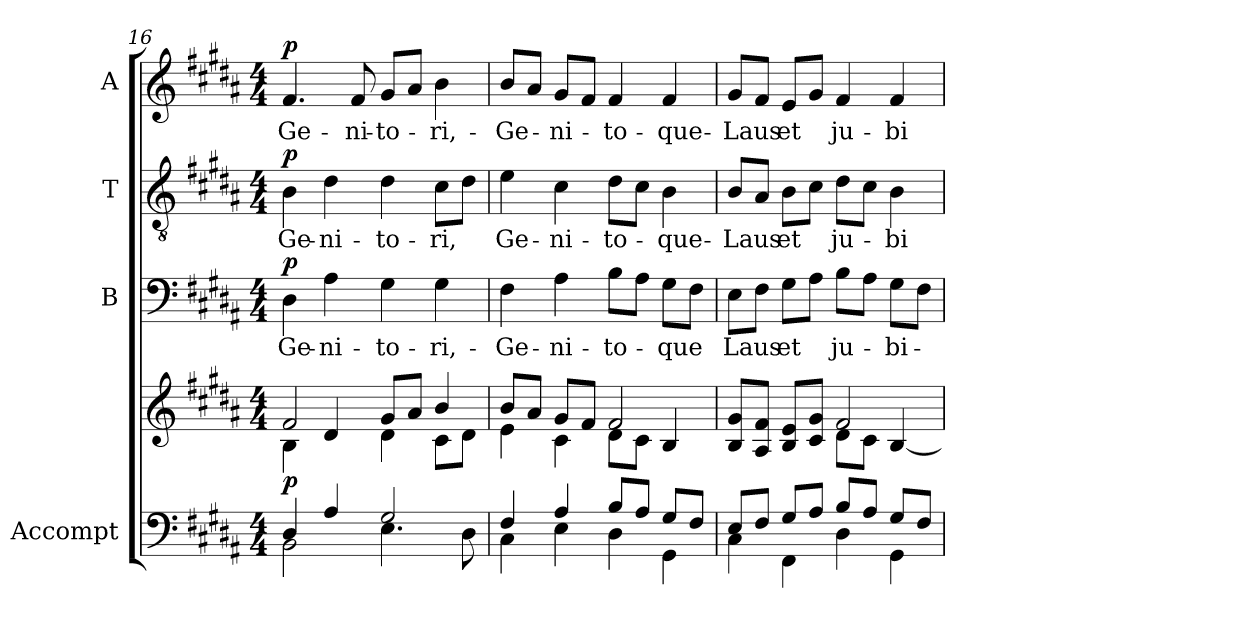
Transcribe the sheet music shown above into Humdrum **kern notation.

**kern	**kern	**dynam	**kern	**text	**dynam	**kern	**text	**dynam	**kern	**text	**dynam
*part4	*part4	*part4	*part3	*part3	*part3	*part2	*part2	*part2	*part1	*part1	*part1
*staff5	*staff4	*staff4/5	*staff3	*staff3	*staff3	*staff2	*staff2	*staff2	*staff1	*staff1	*staff1
*I"Accompt	*	*	*I"B	*	*	*I"T	*	*	*I"A	*	*
*	*	*	*I'B.	*	*	*I'T.	*	*	*	*	*
*clefF4	*clefG2	*	*clefF4	*	*	*clefGv2	*	*	*clefG2	*	*
*	*	*	*	*	*	*ITrd7c12	*	*	*	*	*
*k[f#c#g#d#a#]	*k[f#c#g#d#a#]	*	*k[f#c#g#d#a#]	*	*	*k[f#c#g#d#a#]	*	*	*k[f#c#g#d#a#]	*	*
*B:	*B:	*	*B:	*	*	*B:	*	*	*B:	*	*
*M4/4	*M4/4	*	*M4/4	*	*	*M4/4	*	*	*M4/4	*	*
=16	=16	=16	=16	=16	=16	=16	=16	=16	=16	=16	=16
*^	*^	*	*	*	*	*	*	*	*	*	*
!	!	!	!	!	!	!LO:LY:b:color=#000000	!	!	!	!	!	!	!
!	!	!	!	!	!	!	!	!	!LO:LY:b:color=#000000	!	!	!	!
!	!	!	!	!	!	!	!	!	!	!	!	!LO:LY:b:color=#000000	!
4D#i/	2BBi\	2f#i/	4Bi\	p	4D#i\	-Ge-	p	4BBi\	Ge-	p	4.f#i/	-Ge-	p
!	!	!	!	!	!	!LO:LY:b:color=#000000	!	!	!	!	!	!	!
!	!	!	!	!	!	!	!	!	!LO:LY:b:color=#000000	!	!	!	!
4A#i/	.	.	4d#i/	.	4A#i\	-ni-	.	4D#i\	-ni-	.	.	.	.
!	!	!	!	!	!	!	!	!	!	!	!	!LO:LY:b:color=#000000	!
.	.	.	.	.	.	.	.	.	.	.	8f#i/	-ni-	.
!	!	!	!	!	!	!LO:LY:b:color=#000000	!	!	!	!	!	!	!
!	!	!	!	!	!	!	!	!	!LO:LY:b:color=#000000	!	!	!	!
!	!	!	!	!	!	!	!	!	!	!	!	!LO:LY:b:color=#000000	!
2G#i/	4.Ei\	8g#i/L	4d#i\	.	4G#i\	-to-	.	4D#i\	-to-	.	8g#i/L	-to-	.
.	.	8a#i/J	.	.	.	.	.	.	.	.	8a#i/J	.	.
!	!	!	!	!	!	!LO:LY:b:color=#000000	!	!	!	!	!	!	!
!	!	!	!	!	!	!	!	!	!LO:LY:b:color=#000000	!	!	!	!
!	!	!	!	!	!	!	!	!	!	!	!	!LO:LY:b:color=#000000	!
.	.	4bi/	8c#i\L	.	4G#i\	-ri,-	.	8C#i\L	-ri,	.	4bi\	-ri,-	.
.	8D#i\	.	8d#i\J	.	.	.	.	8D#i\J	.	.	.	.	.
=17	=17	=17	=17	=17	=17	=17	=17	=17	=17	=17	=17	=17	=17
!	!	!	!	!	!	!LO:LY:b:color=#000000	!	!	!	!	!	!	!
!	!	!	!	!	!	!	!	!	!LO:LY:b:color=#000000	!	!	!	!
!	!	!	!	!	!	!	!	!	!	!	!	!LO:LY:b:color=#000000	!
4F#i/	4C#i\	8bi/L	4ei\	.	4F#i\	-Ge-	.	4Ei\	Ge-	.	8bi/L	-Ge-	.
.	.	8a#i/J	.	.	.	.	.	.	.	.	8a#i/J	.	.
!	!	!	!	!	!	!LO:LY:b:color=#000000	!	!	!	!	!	!	!
!	!	!	!	!	!	!	!	!	!LO:LY:b:color=#000000	!	!	!	!
!	!	!	!	!	!	!	!	!	!	!	!	!LO:LY:b:color=#000000	!
4A#i/	4Ei\	8g#i/L	4c#i\	.	4A#i\	-ni-	.	4C#i\	-ni-	.	8g#i/L	-ni-	.
.	.	8f#i/J	.	.	.	.	.	.	.	.	8f#i/J	.	.
!	!	!	!	!	!	!LO:LY:b:color=#000000	!	!	!	!	!	!	!
!	!	!	!	!	!	!	!	!	!LO:LY:b:color=#000000	!	!	!	!
!	!	!	!	!	!	!	!	!	!	!	!	!LO:LY:b:color=#000000	!
8Bi/L	4D#i\	2f#i/	8d#i\L	.	8Bi\L	-to-	.	8D#i\L	-to-	.	4f#i/	-to-	.
8A#i/J	.	.	8c#i\J	.	8A#i\J	.	.	8C#i\J	.	.	.	.	.
!	!	!	!	!	!	!LO:LY:b:color=#000000	!	!	!	!	!	!	!
!	!	!	!	!	!	!	!	!	!LO:LY:b:color=#000000	!	!	!	!
!	!	!	!	!	!	!	!	!	!	!	!	!LO:LY:b:color=#000000	!
8G#i/L	4GG#i\	.	4Bi/	.	8G#i\L	-que	.	4BBi\	-que-	.	4f#i/	-que-	.
8F#i/J	.	.	.	.	8F#i\J	.	.	.	.	.	.	.	.
!!LO:LB:g=z
=18	=18	=18	=18	=18	=18	=18	=18	=18	=18	=18	=18	=18	=18
!	!	!	!	!	!	!LO:LY:b:color=#000000	!	!	!	!	!	!	!
!	!	!	!	!	!	!	!	!	!LO:LY:b:color=#000000	!	!	!	!
!	!	!	!	!	!	!	!	!	!	!	!	!LO:LY:b:color=#000000	!
8Ei/L	4C#i\	8Bi/ 8g#i/L	2ryy	.	8Ei\L	Laus	.	8BBi/L	-Laus	.	8g#i/L	-Laus	.
8F#i/J	.	8A#i/ 8f#i/J	.	.	8F#i\J	.	.	8AA#i/J	.	.	8f#i/J	.	.
!	!	!	!	!	!	!LO:LY:b:color=#000000	!	!	!	!	!	!	!
!	!	!	!	!	!	!	!	!	!LO:LY:b:color=#000000	!	!	!	!
!	!	!	!	!	!	!	!	!	!	!	!	!LO:LY:b:color=#000000	!
8G#i/L	4FF#i\	8Bi/ 8ei/L	.	.	8G#i\L	et	.	8BBi\L	et	.	8ei/L	et	.
8A#i/J	.	8c#i/ 8g#i/J	.	.	8A#i\J	.	.	8C#i\J	.	.	8g#i/J	.	.
!	!	!	!	!	!	!LO:LY:b:color=#000000	!	!	!	!	!	!	!
!	!	!	!	!	!	!	!	!	!LO:LY:b:color=#000000	!	!	!	!
!	!	!	!	!	!	!	!	!	!	!	!	!LO:LY:b:color=#000000	!
8Bi/L	4D#i\	2f#i/	8d#i\L	.	8Bi\L	ju-	.	8D#i\L	ju-	.	4f#i/	ju-	.
8A#i/J	.	.	8c#i\J	.	8A#i\J	.	.	8C#i\J	.	.	.	.	.
!	!	!	!	!	!	!LO:LY:b:color=#000000	!	!	!	!	!	!	!
!	!	!	!	!	!	!	!	!	!LO:LY:b:color=#000000	!	!	!	!
!	!	!	!	!	!	!	!	!	!	!	!	!LO:LY:b:color=#000000	!
8G#i/L	4GG#i\	.	[4Bi/	.	8G#i\L	-bi-	.	4BBi\	-bi-	.	4f#i/	-bi-	.
8F#i/J	.	.	.	.	8F#i\J	.	.	.	.	.	.	.	.
*v	*v	*	*	*	*	*	*	*	*	*	*	*	*
*	*v	*v	*	*	*	*	*	*	*	*	*	*
=	=	=	=	=	=	=	=	=	=	=	=
*-	*-	*-	*-	*-	*-	*-	*-	*-	*-	*-	*-
